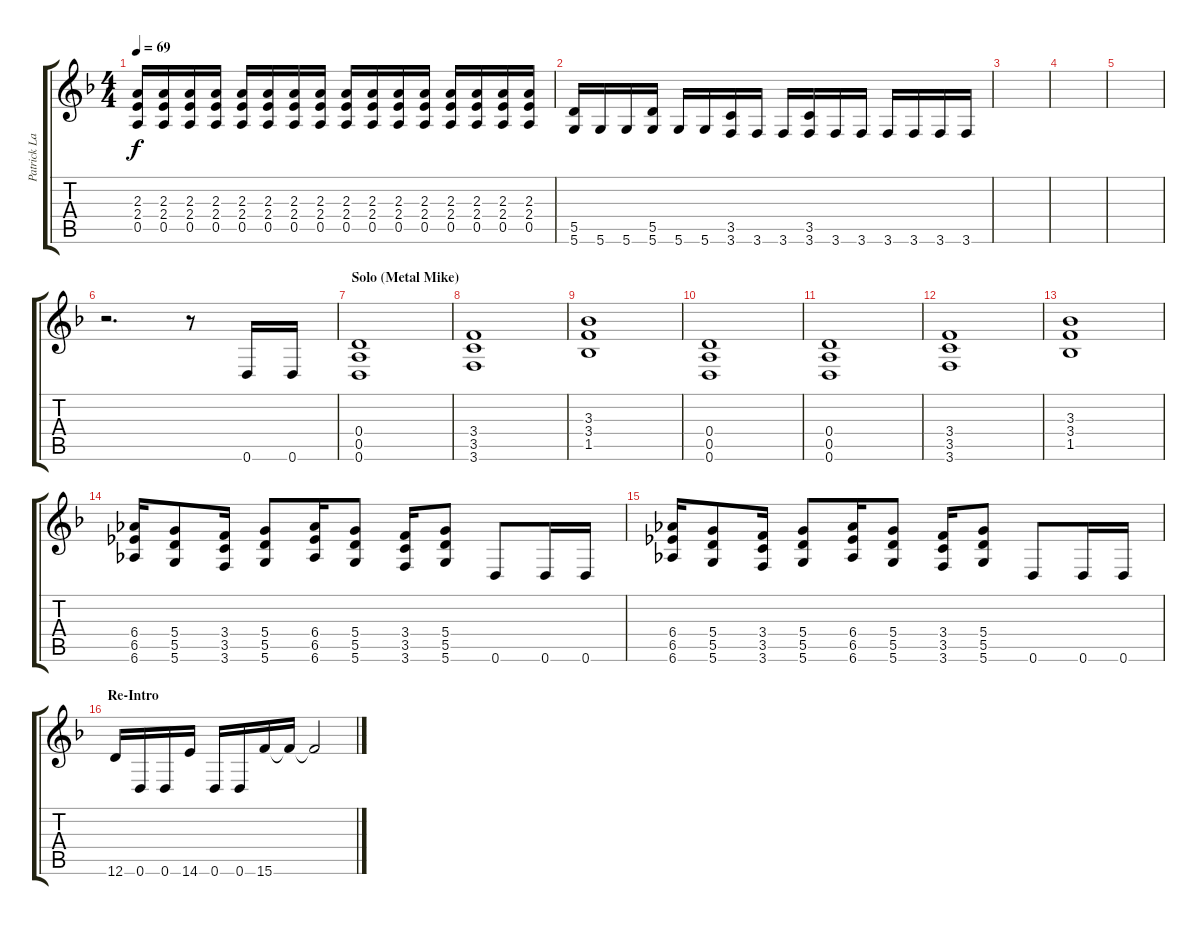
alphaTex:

\track ("Patrick Lachman" "Patrick La") {instrument distortionguitar}
\staff {score tabs}
\tuning (E4 B3 G3 D3 A2 D2) {hide}
\ts (4 4)
\tempo 69
\clef g2
\ks dminor
(2.3 2.4 0.5).16{dy f} (2.3 2.4 0.5).16 (2.3 2.4 0.5).16 (2.3 2.4 0.5).16 (2.3 2.4 0.5).16 (2.3 2.4 0.5).16 (2.3 2.4 0.5).16 (2.3 2.4 0.5).16 (2.3 2.4 0.5).16 (2.3 2.4 0.5).16 (2.3 2.4 0.5).16 (2.3 2.4 0.5).16 (2.3 2.4 0.5).16 (2.3 2.4 0.5).16 (2.3 2.4 0.5).16 (2.3 2.4 0.5).16 |
(5.5 5.6).16 5.6.16 5.6.16 (5.5 5.6).16 5.6.16 5.6.16 (3.5 3.6).16 3.6.16 3.6.16 (3.5 3.6).16 3.6.16 3.6.16 3.6.16 3.6.16 3.6.16 3.6.16 |
|
|
|
r.2{d} r.8 0.6.16 0.6.16 |
\section ("" "Solo (Metal Mike)")
(0.4 0.5 0.6).1 |
(3.4 3.5 3.6).1 |
(3.3 3.4 1.5).1 |
(0.4 0.5 0.6).1 |
(0.4 0.5 0.6).1 |
(3.4 3.5 3.6).1 |
(3.3 3.4 1.5).1 |
(6.4 6.5 6.6).16 (5.4 5.5 5.6).8 (3.4 3.5 3.6).16 (5.4 5.5 5.6).8 (6.4 6.5 6.6).16 (5.4 5.5 5.6).8 (3.4 3.5 3.6).16 (5.4 5.5 5.6).8 0.6.8 0.6.16 0.6.16 |
(6.4 6.5 6.6).16 (5.4 5.5 5.6).8 (3.4 3.5 3.6).16 (5.4 5.5 5.6).8 (6.4 6.5 6.6).16 (5.4 5.5 5.6).8 (3.4 3.5 3.6).16 (5.4 5.5 5.6).8 0.6.8 0.6.16 0.6.16 |
\section ("" "Re-Intro")
12.6.16 0.6.16 0.6.16 14.6.16 0.6.16 0.6.16 15.6.16 15.6{t}.16 15.6{t}.2
